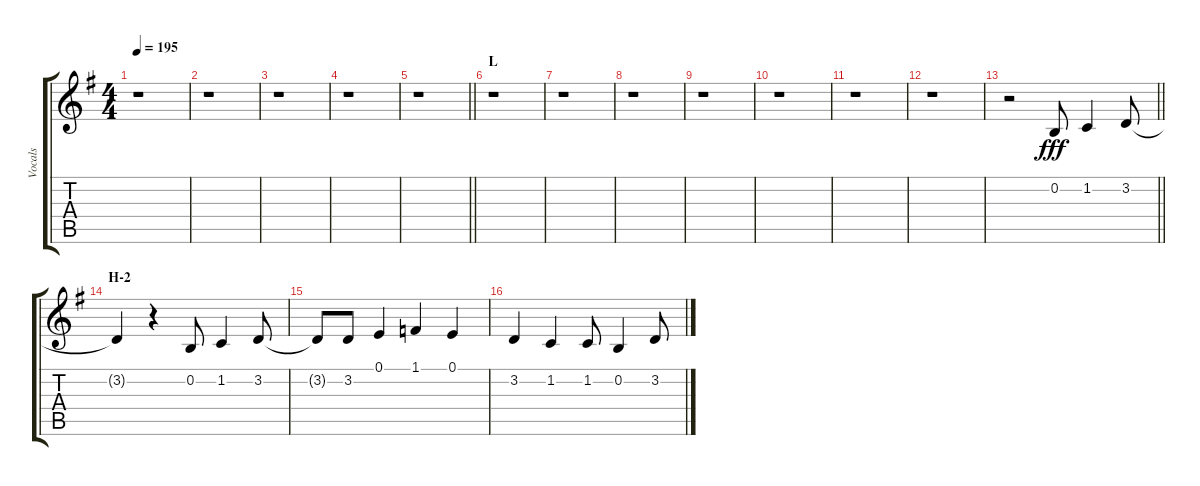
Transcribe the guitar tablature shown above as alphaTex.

\track ("Vocals" "Vocals") {instrument voiceoohs}
\staff {score tabs}
\tuning (E4 B3 G3 D3 A2 E2) {hide}
\ts (4 4)
\tempo 195
\clef g2
\ks g
r.1{dy fff} |
r.1 |
r.1 |
r.1 |
\barLineRight lightlight
r.1 |
\section ("" "L")
r.1 |
r.1 |
r.1 |
r.1 |
r.1 |
r.1 |
r.1 |
\barLineRight lightlight
r.2 0.2.8 1.2.4 3.2.8 |
\section ("" "H-2")
3.2{t}.4 r.4 0.2.8 1.2.4 3.2.8 |
3.2{t}.8 3.2.8 0.1.4 1.1.4 0.1.4 |
3.2.4 1.2.4 1.2.8 0.2.4 3.2.8
